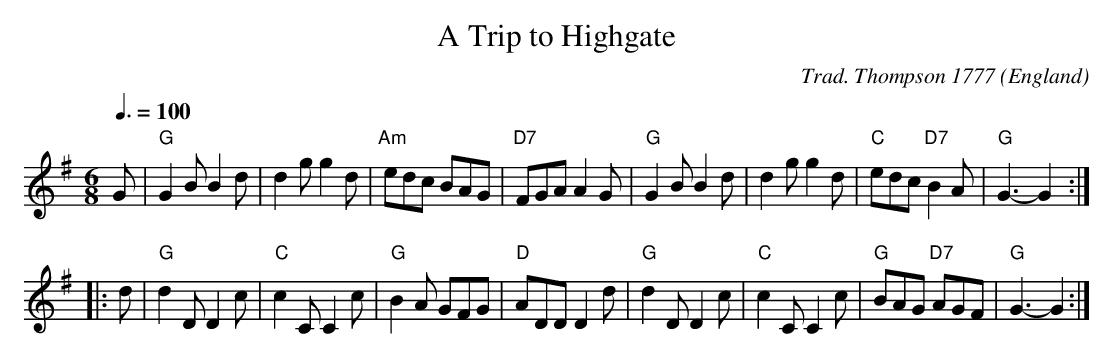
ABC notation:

X:1
T:Trip to Highgate, A
C:Trad. Thompson 1777
O:England
M:6/8
L:1/8
Q:3/8=100
K:G
G|"G"G2B B2d|d2g g2d|"Am"edc BAG|"D7"FGA A2G|"G"G2B B2d|d2g g2d|"C"edc "D7"B2A|"G"G3-G2:|
|:d|"G"d2D D2c|"C"c2C C2c|"G"B2A GFG|"D"ADD D2d|"G"d2D D2c|"C"c2C C2c|"G"BAG "D7"AGF|"G"G3-G2:|
